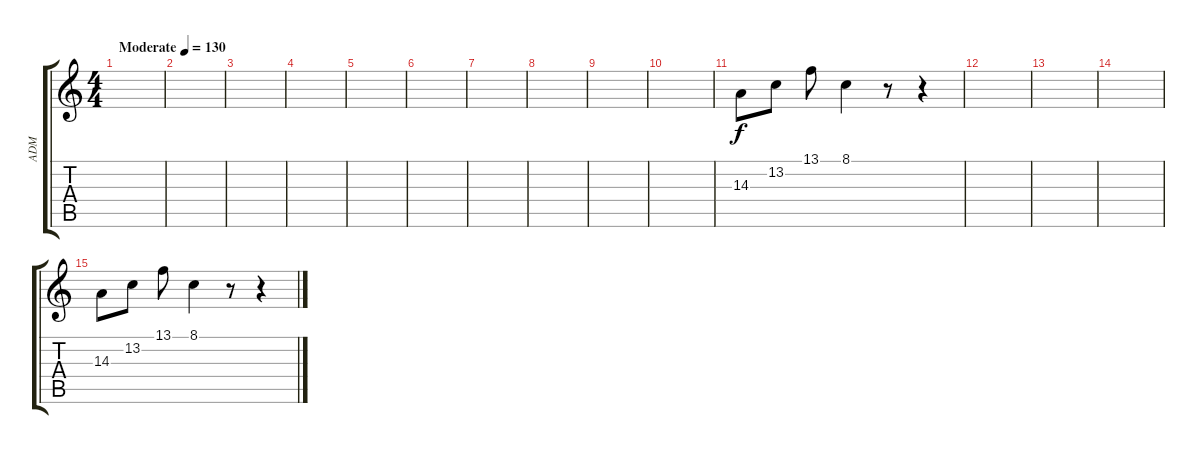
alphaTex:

\track ("ADM" "ADM") {instrument musicbox}
\staff {score tabs}
\tuning (E4 B3 G3 D3 A2 E2) {hide}
\ts (4 4)
\tempo (130 "Moderate")
\clef g2
\ks c
|
|
|
|
|
|
|
|
|
|
14.3.8 13.2.8 13.1.8 8.1.4 r.8 r.4 |
|
|
|
14.3.8 13.2.8 13.1.8 8.1.4 r.8 r.4
